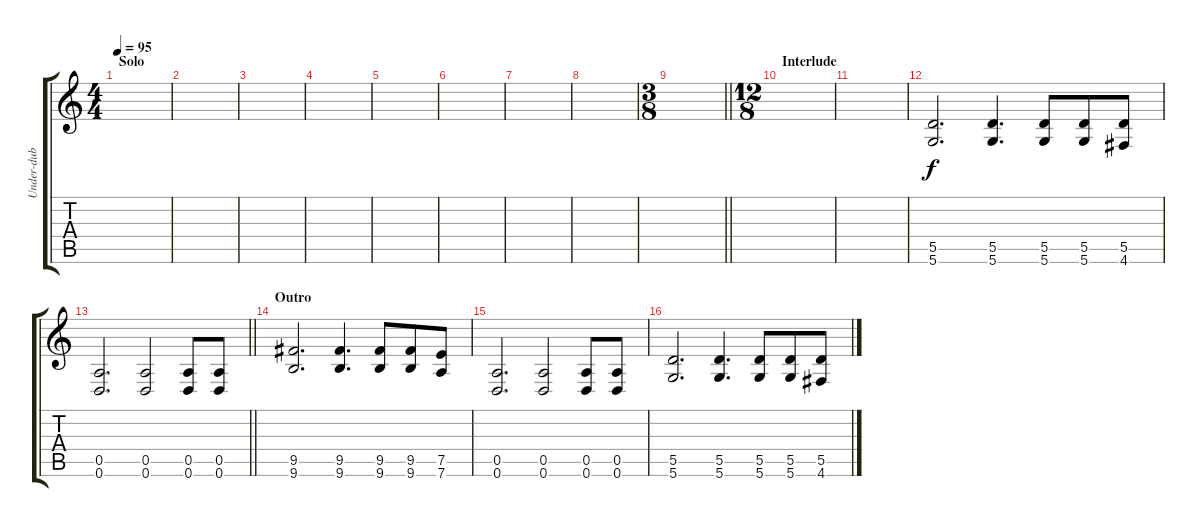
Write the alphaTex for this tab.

\track ("Under-dub for Gtr 1" "Under-dub ") {instrument overdrivenguitar}
\staff {score tabs}
\tuning (E4 B3 G3 D3 A2 D2) {hide}
\ts (4 4)
\section ("" "Solo")
\tempo 95
\clef g2
\ks c
|
|
|
|
|
|
|
|
\ts (3 8)
\barLineRight lightlight
|
\ts (12 8)
\section ("" "Interlude")
|
|
(5.5 5.6).2{d} (5.5 5.6).4{d} (5.5 5.6).8 (5.5 5.6).8 (5.5 4.6).8 |
\barLineRight lightlight
(0.5 0.6).2{d} (0.5 0.6).2 (0.5 0.6).8 (0.5 0.6).8 |
\section ("" "Outro")
(9.5 9.6).2{d} (9.5 9.6).4{d} (9.5 9.6).8 (9.5 9.6).8 (7.5 7.6).8 |
(0.5 0.6).2{d} (0.5 0.6).2 (0.5 0.6).8 (0.5 0.6).8 |
(5.5 5.6).2{d} (5.5 5.6).4{d} (5.5 5.6).8 (5.5 5.6).8 (5.5 4.6).8
